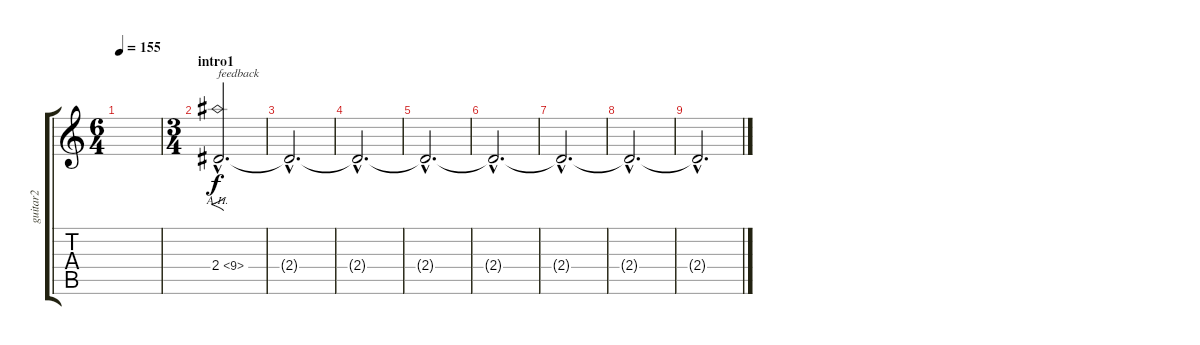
\track ("guitar2" "guitar2") {instrument distortionguitar}
\staff {score tabs}
\tuning (Eb4 Bb3 Gb3 Db3 Ab2 Db2) {hide}
\ts (6 4)
\tempo 155
\clef g2
\ks c
|
\ts (3 4)
\section ("" "intro1")
2.4{ah 7 hac}.2{f d txt "feedback"} |
2.4{hac t}.2{d dy f} |
2.4{hac t}.2{d} |
2.4{hac t}.2{d} |
2.4{hac t}.2{d} |
2.4{hac t}.2{d} |
2.4{hac t}.2{d} |
2.4{hac t}.2{d}
